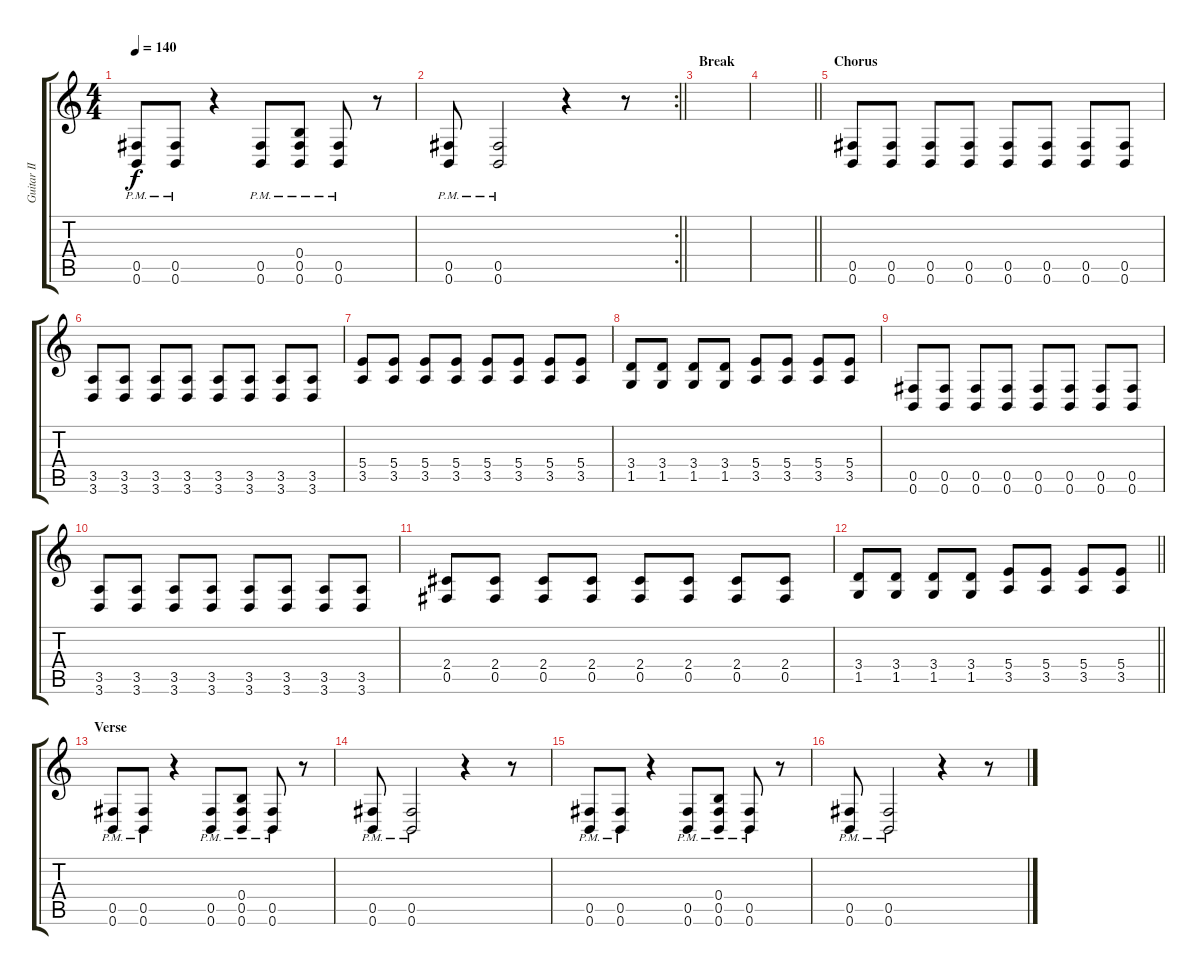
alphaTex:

\track ("Guitar II" "Guitar II") {instrument distortionguitar}
\staff {score tabs}
\tuning (Db4 Ab3 E3 B2 Gb2 B1) {hide}
\ts (4 4)
\tempo 140
\clef g2
\ks c
(0.5{pm} 0.6{pm}).8{dy f} (0.5{pm} 0.6{pm}).8 r.4 (0.5{pm} 0.6{pm}).8 (0.4{pm} 0.5{pm} 0.6{pm}).8 (0.5{pm} 0.6{pm}).8 r.8 |
\rc 2
\barLineRight lightlight
(0.5{pm} 0.6{pm}).8 (0.5{pm} 0.6{pm}).2 r.4 r.8 |
\section ("" "Break")
|
\barLineRight lightlight
|
\section ("" "Chorus")
(0.5 0.6).8 (0.5 0.6).8 (0.5 0.6).8 (0.5 0.6).8 (0.5 0.6).8 (0.5 0.6).8 (0.5 0.6).8 (0.5 0.6).8 |
(3.5 3.6).8 (3.5 3.6).8 (3.5 3.6).8 (3.5 3.6).8 (3.5 3.6).8 (3.5 3.6).8 (3.5 3.6).8 (3.5 3.6).8 |
(5.4 3.5).8 (5.4 3.5).8 (5.4 3.5).8 (5.4 3.5).8 (5.4 3.5).8 (5.4 3.5).8 (5.4 3.5).8 (5.4 3.5).8 |
(3.4 1.5).8 (3.4 1.5).8 (3.4 1.5).8 (3.4 1.5).8 (5.4 3.5).8 (5.4 3.5).8 (5.4 3.5).8 (5.4 3.5).8 |
(0.5 0.6).8 (0.5 0.6).8 (0.5 0.6).8 (0.5 0.6).8 (0.5 0.6).8 (0.5 0.6).8 (0.5 0.6).8 (0.5 0.6).8 |
(3.5 3.6).8 (3.5 3.6).8 (3.5 3.6).8 (3.5 3.6).8 (3.5 3.6).8 (3.5 3.6).8 (3.5 3.6).8 (3.5 3.6).8 |
(2.4 0.5).8 (2.4 0.5).8 (2.4 0.5).8 (2.4 0.5).8 (2.4 0.5).8 (2.4 0.5).8 (2.4 0.5).8 (2.4 0.5).8 |
\barLineRight lightlight
(3.4 1.5).8 (3.4 1.5).8 (3.4 1.5).8 (3.4 1.5).8 (5.4 3.5).8 (5.4 3.5).8 (5.4 3.5).8 (5.4 3.5).8 |
\section ("" "Verse")
(0.5{pm} 0.6{pm}).8 (0.5{pm} 0.6{pm}).8 r.4 (0.5{pm} 0.6{pm}).8 (0.4{pm} 0.5{pm} 0.6{pm}).8 (0.5{pm} 0.6{pm}).8 r.8 |
(0.5{pm} 0.6{pm}).8 (0.5{pm} 0.6{pm}).2 r.4 r.8 |
(0.5{pm} 0.6{pm}).8 (0.5{pm} 0.6{pm}).8 r.4 (0.5{pm} 0.6{pm}).8 (0.4{pm} 0.5{pm} 0.6{pm}).8 (0.5{pm} 0.6{pm}).8 r.8 |
(0.5{pm} 0.6{pm}).8 (0.5{pm} 0.6{pm}).2 r.4 r.8
